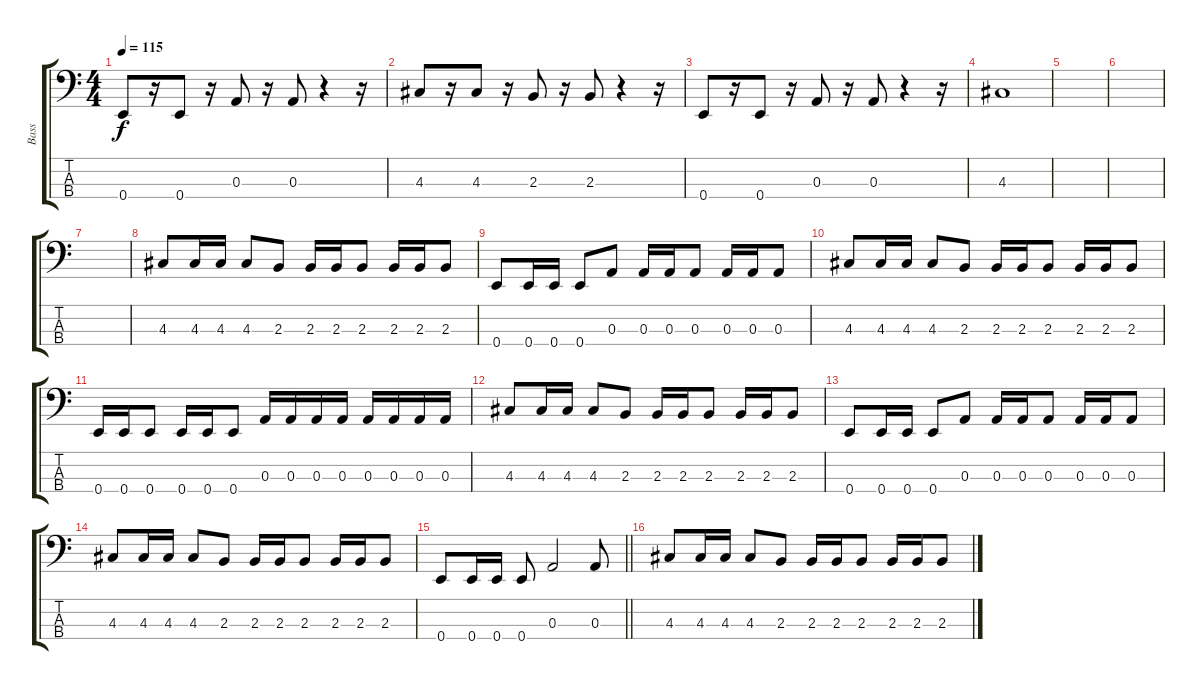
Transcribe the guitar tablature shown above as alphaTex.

\track ("Bass" "Bass") {instrument electricbassfinger}
\staff {score tabs}
\tuning (G2 D2 A1 E1) {hide}
\ts (4 4)
\tempo 115
\clef f4
\ks c
0.4.8{dy f} r.16 0.4.8 r.16 0.3.8 r.16 0.3.8 r.4 r.16 |
4.3.8 r.16 4.3.8 r.16 2.3.8 r.16 2.3.8 r.4 r.16 |
0.4.8 r.16 0.4.8 r.16 0.3.8 r.16 0.3.8 r.4 r.16 |
4.3.1 |
|
|
|
4.3.8 4.3.16 4.3.16 4.3.8 2.3.8 2.3.16 2.3.16 2.3.8 2.3.16 2.3.16 2.3.8 |
0.4.8 0.4.16 0.4.16 0.4.8 0.3.8 0.3.16 0.3.16 0.3.8 0.3.16 0.3.16 0.3.8 |
4.3.8 4.3.16 4.3.16 4.3.8 2.3.8 2.3.16 2.3.16 2.3.8 2.3.16 2.3.16 2.3.8 |
0.4.16 0.4.16 0.4.8 0.4.16 0.4.16 0.4.8 0.3.16 0.3.16 0.3.16 0.3.16 0.3.16 0.3.16 0.3.16 0.3.16 |
4.3.8 4.3.16 4.3.16 4.3.8 2.3.8 2.3.16 2.3.16 2.3.8 2.3.16 2.3.16 2.3.8 |
0.4.8 0.4.16 0.4.16 0.4.8 0.3.8 0.3.16 0.3.16 0.3.8 0.3.16 0.3.16 0.3.8 |
4.3.8 4.3.16 4.3.16 4.3.8 2.3.8 2.3.16 2.3.16 2.3.8 2.3.16 2.3.16 2.3.8 |
\barLineRight lightlight
0.4.8 0.4.16 0.4.16 0.4.8 0.3.2 0.3.8 |
4.3.8 4.3.16 4.3.16 4.3.8 2.3.8 2.3.16 2.3.16 2.3.8 2.3.16 2.3.16 2.3.8
